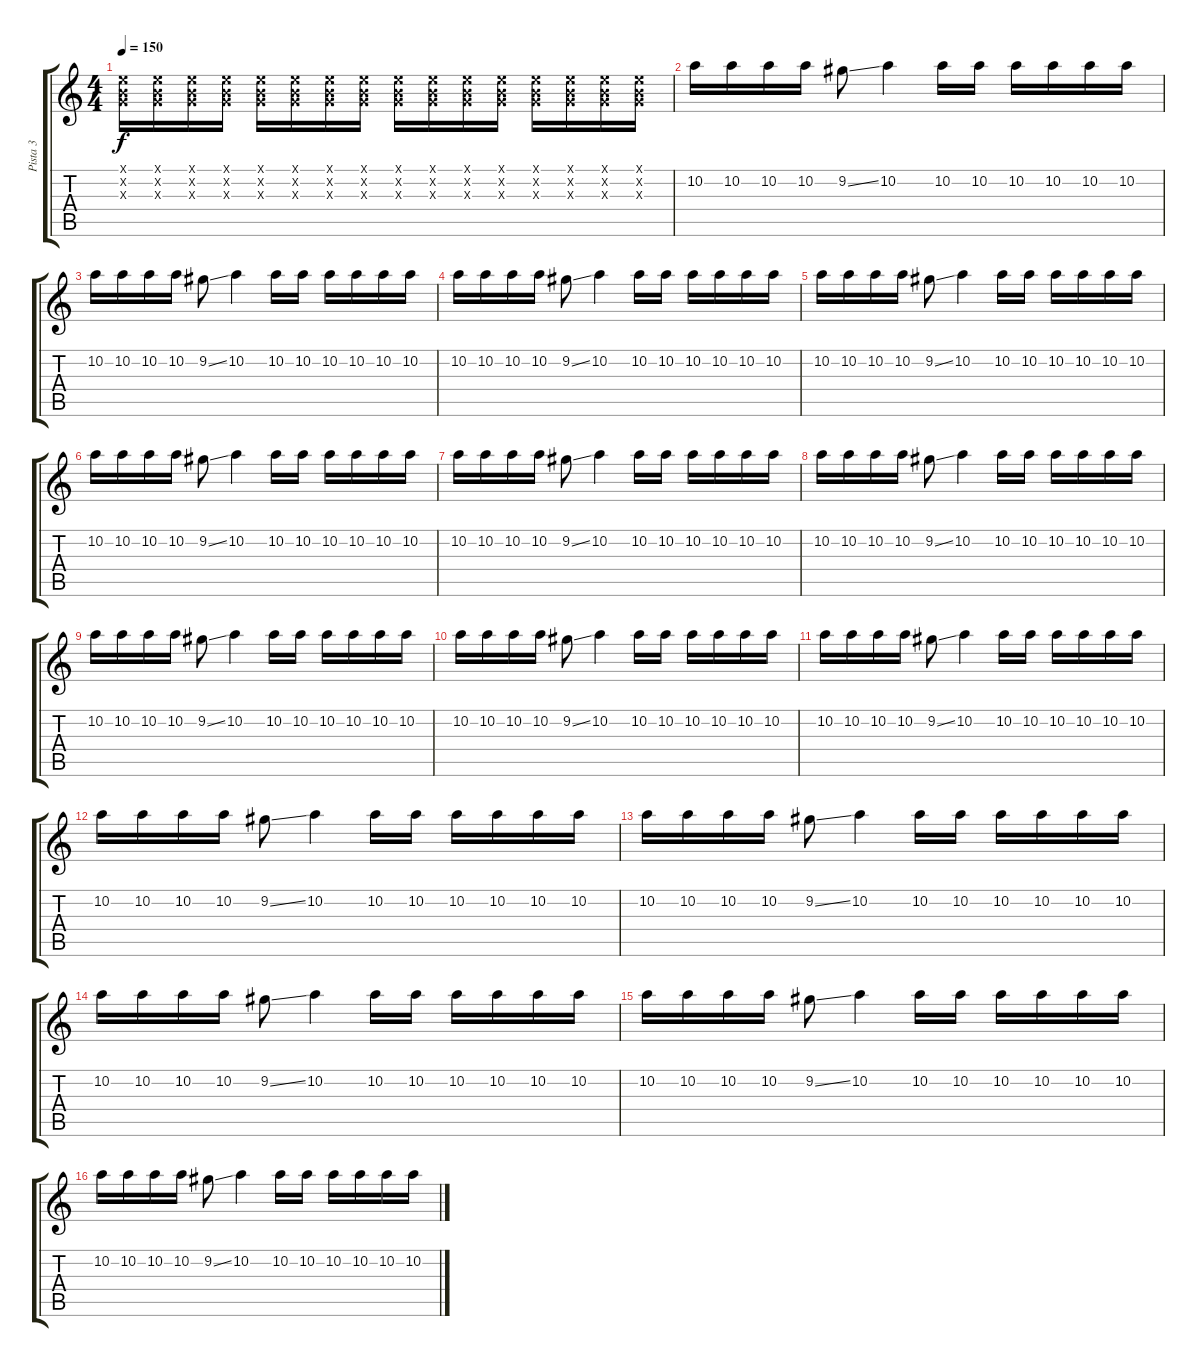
\track ("Pista 3" "Pista 3") {instrument distortionguitar}
\staff {score tabs}
\tuning (E4 B3 G3 D3 A2 E2) {hide}
\ts (4 4)
\tempo 150
\clef g2
\ks c
(0.1{x} 0.2{x} 0.3{x}).16{dy f} (0.1{x} 0.2{x} 0.3{x}).16 (0.1{x} 0.2{x} 0.3{x}).16 (0.1{x} 0.2{x} 0.3{x}).16 (0.1{x} 0.2{x} 0.3{x}).16 (0.1{x} 0.2{x} 0.3{x}).16 (0.1{x} 0.2{x} 0.3{x}).16 (0.1{x} 0.2{x} 0.3{x}).16 (0.1{x} 0.2{x} 0.3{x}).16 (0.1{x} 0.2{x} 0.3{x}).16 (0.1{x} 0.2{x} 0.3{x}).16 (0.1{x} 0.2{x} 0.3{x}).16 (0.1{x} 0.2{x} 0.3{x}).16 (0.1{x} 0.2{x} 0.3{x}).16 (0.1{x} 0.2{x} 0.3{x}).16 (0.1{x} 0.2{x} 0.3{x}).16 |
10.2.16 10.2.16 10.2.16 10.2.16 9.2{ss}.8 10.2.4 10.2.16 10.2.16 10.2.16 10.2.16 10.2.16 10.2.16 |
10.2.16 10.2.16 10.2.16 10.2.16 9.2{ss}.8 10.2.4 10.2.16 10.2.16 10.2.16 10.2.16 10.2.16 10.2.16 |
10.2.16 10.2.16 10.2.16 10.2.16 9.2{ss}.8 10.2.4 10.2.16 10.2.16 10.2.16 10.2.16 10.2.16 10.2.16 |
10.2.16 10.2.16 10.2.16 10.2.16 9.2{ss}.8 10.2.4 10.2.16 10.2.16 10.2.16 10.2.16 10.2.16 10.2.16 |
10.2.16 10.2.16 10.2.16 10.2.16 9.2{ss}.8 10.2.4 10.2.16 10.2.16 10.2.16 10.2.16 10.2.16 10.2.16 |
10.2.16 10.2.16 10.2.16 10.2.16 9.2{ss}.8 10.2.4 10.2.16 10.2.16 10.2.16 10.2.16 10.2.16 10.2.16 |
10.2.16 10.2.16 10.2.16 10.2.16 9.2{ss}.8 10.2.4 10.2.16 10.2.16 10.2.16 10.2.16 10.2.16 10.2.16 |
10.2.16 10.2.16 10.2.16 10.2.16 9.2{ss}.8 10.2.4 10.2.16 10.2.16 10.2.16 10.2.16 10.2.16 10.2.16 |
10.2.16 10.2.16 10.2.16 10.2.16 9.2{ss}.8 10.2.4 10.2.16 10.2.16 10.2.16 10.2.16 10.2.16 10.2.16 |
10.2.16 10.2.16 10.2.16 10.2.16 9.2{ss}.8 10.2.4 10.2.16 10.2.16 10.2.16 10.2.16 10.2.16 10.2.16 |
10.2.16 10.2.16 10.2.16 10.2.16 9.2{ss}.8 10.2.4 10.2.16 10.2.16 10.2.16 10.2.16 10.2.16 10.2.16 |
10.2.16 10.2.16 10.2.16 10.2.16 9.2{ss}.8 10.2.4 10.2.16 10.2.16 10.2.16 10.2.16 10.2.16 10.2.16 |
10.2.16 10.2.16 10.2.16 10.2.16 9.2{ss}.8 10.2.4 10.2.16 10.2.16 10.2.16 10.2.16 10.2.16 10.2.16 |
10.2.16 10.2.16 10.2.16 10.2.16 9.2{ss}.8 10.2.4 10.2.16 10.2.16 10.2.16 10.2.16 10.2.16 10.2.16 |
10.2.16 10.2.16 10.2.16 10.2.16 9.2{ss}.8 10.2.4 10.2.16 10.2.16 10.2.16 10.2.16 10.2.16 10.2.16
